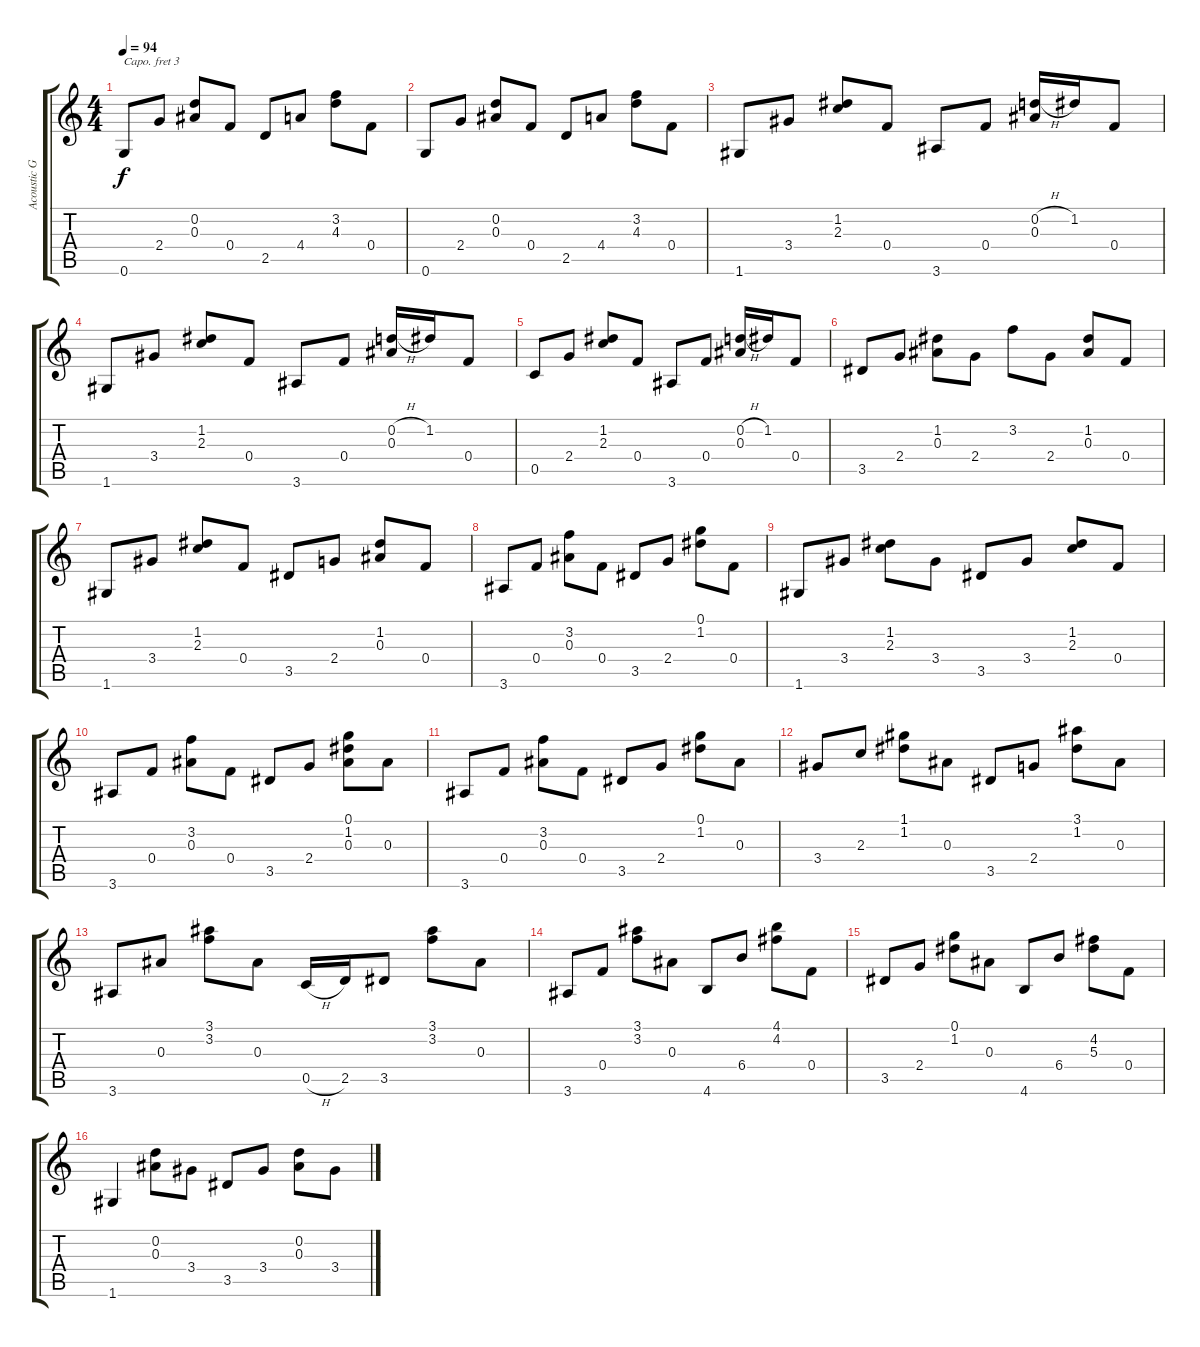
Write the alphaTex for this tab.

\track ("Acoustic Guitar" "Acoustic G") {instrument acousticguitarsteel}
\staff {score tabs}
\capo 3
\tuning (E4 B3 G3 D3 A2 E2) {hide}
\ts (4 4)
\tempo 94
\clef g2
\ks c
0.6.8{dy f instrument acousticguitarsteel} 2.4.8 (0.2 0.3).8 0.4.8 2.5.8 4.4.8 (3.2 4.3).8 0.4.8 |
0.6.8 2.4.8 (0.2 0.3).8 0.4.8 2.5.8 4.4.8 (3.2 4.3).8 0.4.8 |
1.6.8 3.4.8 (1.2 2.3).8 0.4.8 3.6.8 0.4.8 (0.2{h} 0.3).16 1.2.16 0.4.8 |
1.6.8 3.4.8 (1.2 2.3).8 0.4.8 3.6.8 0.4.8 (0.2{h} 0.3).16 1.2.16 0.4.8 |
0.5.8 2.4.8 (1.2 2.3).8 0.4.8 3.6.8 0.4.8 (0.2{h} 0.3).16 1.2.16 0.4.8 |
3.5.8 2.4.8 (1.2 0.3).8 2.4.8 3.2.8 2.4.8 (1.2 0.3).8 0.4.8 |
1.6.8 3.4.8 (1.2 2.3).8 0.4.8 3.5.8 2.4.8 (1.2 0.3).8 0.4.8 |
3.6.8 0.4.8 (3.2 0.3).8 0.4.8 3.5.8 2.4.8 (0.1 1.2).8 0.4.8 |
1.6.8 3.4.8 (1.2 2.3).8 3.4.8 3.5.8 3.4.8 (1.2 2.3).8 0.4.8 |
3.6.8 0.4.8 (3.2 0.3).8 0.4.8 3.5.8 2.4.8 (0.1 1.2 0.3).8 0.3.8 |
3.6.8 0.4.8 (3.2 0.3).8 0.4.8 3.5.8 2.4.8 (0.1 1.2).8 0.3.8 |
3.4.8 2.3.8 (1.1 1.2).8 0.3.8 3.5.8 2.4.8 (3.1 1.2).8 0.3.8 |
3.6.8 0.3.8 (3.1 3.2).8 0.3.8 0.5{h}.16 2.5.16 3.5.8 (3.1 3.2).8 0.3.8 |
3.6.8 0.4.8 (3.1 3.2).8 0.3.8 4.6.8 6.4.8 (4.1 4.2).8 0.4.8 |
3.5.8 2.4.8 (0.1 1.2).8 0.3.8 4.6.8 6.4.8 (4.2 5.3).8 0.4.8 |
1.6.4 (0.2 0.3).8 3.4.8 3.5.8 3.4.8 (0.2 0.3).8 3.4.8
